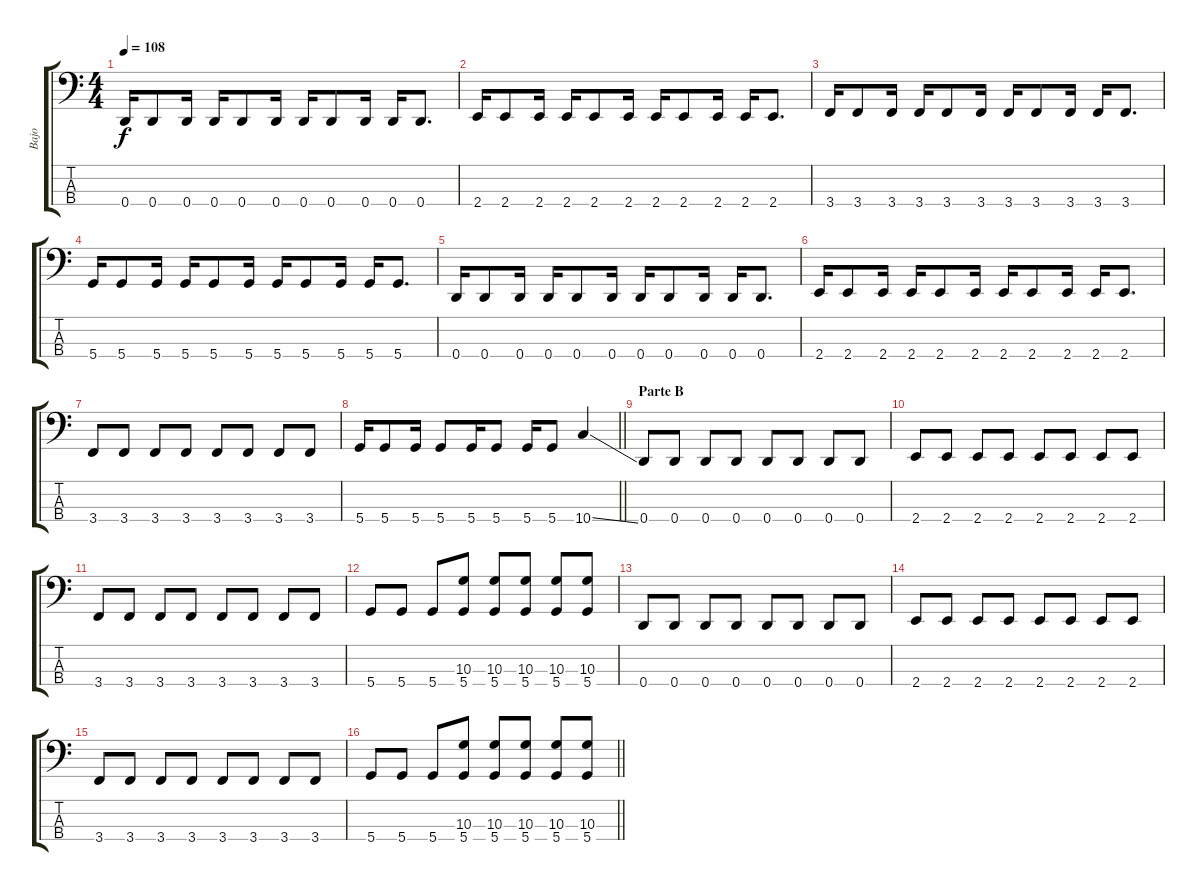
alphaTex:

\track ("Bajo" "Bajo") {instrument electricbassfinger}
\staff {score tabs}
\tuning (G2 D2 A1 D1) {hide}
\ts (4 4)
\section ("" "")
\tempo 108
\clef f4
\ks c
0.4.16{dy f} 0.4.8 0.4.16 0.4.16 0.4.8 0.4.16 0.4.16 0.4.8 0.4.16 0.4.16 0.4.8{d} |
2.4.16 2.4.8 2.4.16 2.4.16 2.4.8 2.4.16 2.4.16 2.4.8 2.4.16 2.4.16 2.4.8{d} |
3.4.16 3.4.8 3.4.16 3.4.16 3.4.8 3.4.16 3.4.16 3.4.8 3.4.16 3.4.16 3.4.8{d} |
5.4.16 5.4.8 5.4.16 5.4.16 5.4.8 5.4.16 5.4.16 5.4.8 5.4.16 5.4.16 5.4.8{d} |
0.4.16 0.4.8 0.4.16 0.4.16 0.4.8 0.4.16 0.4.16 0.4.8 0.4.16 0.4.16 0.4.8{d} |
2.4.16 2.4.8 2.4.16 2.4.16 2.4.8 2.4.16 2.4.16 2.4.8 2.4.16 2.4.16 2.4.8{d} |
3.4.8 3.4.8 3.4.8 3.4.8 3.4.8 3.4.8 3.4.8 3.4.8 |
\barLineRight lightlight
5.4.16 5.4.8 5.4.16 5.4.8 5.4.16 5.4.8 5.4.16 5.4.8 10.4{ss}.4 |
\section ("" "Parte B")
0.4.8 0.4.8 0.4.8 0.4.8 0.4.8 0.4.8 0.4.8 0.4.8 |
2.4.8 2.4.8 2.4.8 2.4.8 2.4.8 2.4.8 2.4.8 2.4.8 |
3.4.8 3.4.8 3.4.8 3.4.8 3.4.8 3.4.8 3.4.8 3.4.8 |
5.4.8 5.4.8 5.4.8 (10.3 5.4).8 (10.3 5.4).8 (10.3 5.4).8 (10.3 5.4).8 (10.3 5.4).8 |
0.4.8 0.4.8 0.4.8 0.4.8 0.4.8 0.4.8 0.4.8 0.4.8 |
2.4.8 2.4.8 2.4.8 2.4.8 2.4.8 2.4.8 2.4.8 2.4.8 |
3.4.8 3.4.8 3.4.8 3.4.8 3.4.8 3.4.8 3.4.8 3.4.8 |
\barLineRight lightlight
5.4.8 5.4.8 5.4.8 (10.3 5.4).8 (10.3 5.4).8 (10.3 5.4).8 (10.3 5.4).8 (10.3 5.4).8
